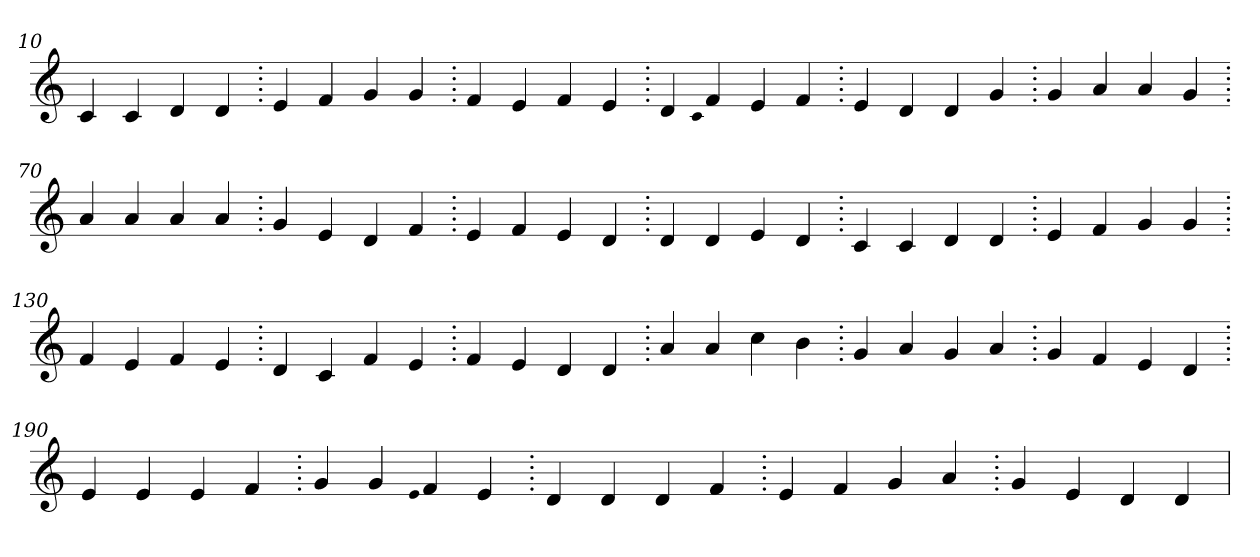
**kern
*part1
*staff1
*clefG2
=10.
4c
4c
4d
4d
=20.
4e
4f
4g
4g
=30.
4f
4e
4f
4e
=40.
4d
qqc
4f
4e
4f
=50.
4e
4d
4d
4g
=60.
4g
4a
4a
4g
=70.
4a
4a
4a
4a
=80.
4g
4e
4d
4f
=90.
4e
4f
4e
4d
=100.
4d
4d
4e
4d
=110.
4c
4c
4d
4d
=120.
4e
4f
4g
4g
=130.
4f
4e
4f
4e
=140.
4d
4c
4f
4e
=150.
4f
4e
4d
4d
=160.
4a
4a
4cc
4b
=170.
4g
4a
4g
4a
=180.
4g
4f
4e
4d
=190.
4e
4e
4e
4f
=200.
4g
4g
qqe
4f
4e
=210.
4d
4d
4d
4f
=220.
4e
4f
4g
4a
=230.
4g
4e
4d
4d
=
*-
